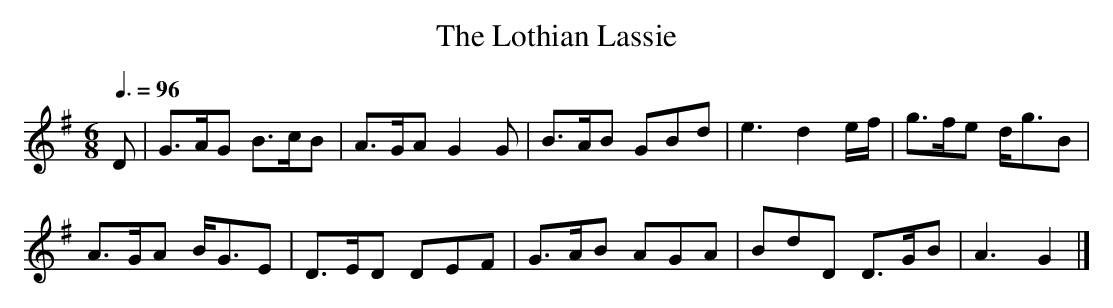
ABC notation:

X:1
T:The Lothian Lassie
M:6/8
L:1/8
Q:3/8=96
K:G
D|G>AG B>cB|A>GA G2G|B>AB GBd|e3 d2e/f/|g>fe d<gB|
  A>GA B<GE|D>ED DEF|G>AB AGA|BdD D>GB |A3   G2 |]
